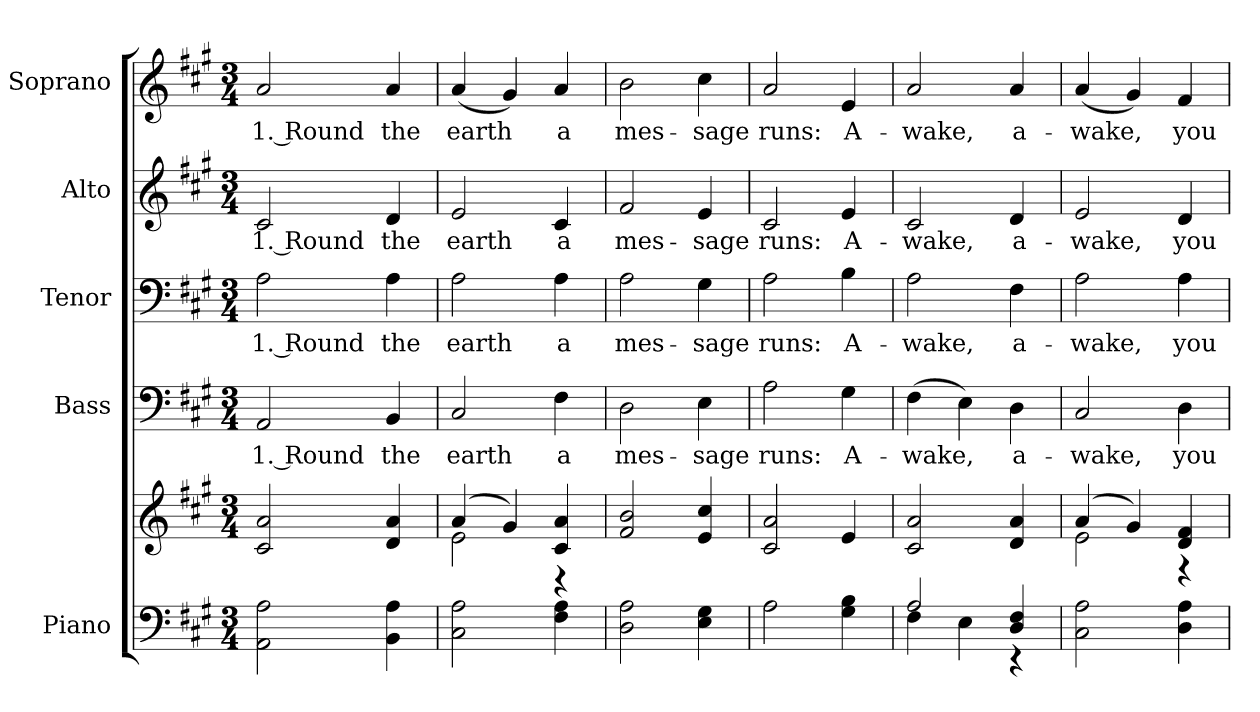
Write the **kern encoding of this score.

**kern	**kern	**kern	**text	**kern	**text	**kern	**text	**kern	**text
*part5	*part5	*part4	*part4	*part3	*part3	*part2	*part2	*part1	*part1
*staff6	*staff5	*staff4	*staff4	*staff3	*staff3	*staff2	*staff2	*staff1	*staff1
*I"Piano	*	*I"Bass	*	*I"Tenor	*	*I"Alto	*	*I"Soprano	*
*I'Pno.	*	*I'B.	*	*I'T.	*	*I'A.	*	*I'S.	*
!!LO:PB:g=z
*clefF4	*clefG2	*clefF4	*	*clefF4	*	*clefG2	*	*clefG2	*
*k[f#c#g#]	*k[f#c#g#]	*k[f#c#g#]	*	*k[f#c#g#]	*	*k[f#c#g#]	*	*k[f#c#g#]	*
*A:	*A:	*A:	*	*A:	*	*A:	*	*A:	*
*M3/4	*M3/4	*M3/4	*	*M3/4	*	*M3/4	*	*M3/4	*
*MM170	*MM170	*MM170	*	*MM170	*	*MM170	*	*MM170	*
=1	=1	=1	=1	=1	=1	=1	=1	=1	=1
!	!	!	!LO:LY:b:color=#000000	!	!	!	!	!	!
!	!	!	!	!	!LO:LY:b:color=#000000	!	!	!	!
!	!	!	!	!	!	!	!LO:LY:b:color=#000000	!	!
!	!	!	!	!	!	!	!	!	!LO:LY:b:color=#000000
2AAi\ 2Ai	2c#i/ 2ai	2AAi/	1. Round	2Ai\	1. Round	2c#i/	1. Round	2ai/	1. Round
!	!	!	!LO:LY:b:color=#000000	!	!	!	!	!	!
!	!	!	!	!	!LO:LY:b:color=#000000	!	!	!	!
!	!	!	!	!	!	!	!LO:LY:b:color=#000000	!	!
!	!	!	!	!	!	!	!	!	!LO:LY:b:color=#000000
4BBi\ 4Ai	4di/ 4ai	4BBi/	the	4Ai\	the	4di/	the	4ai/	the
=2	=2	=2	=2	=2	=2	=2	=2	=2	=2
*	*^	*	*	*	*	*	*	*	*
!	!	!	!	!LO:LY:b:color=#000000	!	!	!	!	!	!
!	!	!	!	!	!	!LO:LY:b:color=#000000	!	!	!	!
!	!	!	!	!	!	!	!	!LO:LY:b:color=#000000	!	!
!	!	!	!	!	!	!	!	!	!	!LO:LY:b:color=#000000
2C#i\ 2Ai	(4ai/	2ei\	2C#i/	earth	2Ai\	earth	2ei/	earth	(4ai/	earth
.	4g#i/)	.	.	.	.	.	.	.	4g#i/)	.
!	!	!	!	!LO:LY:b:color=#000000	!	!	!	!	!	!
!	!	!	!	!	!	!LO:LY:b:color=#000000	!	!	!	!
!	!	!	!	!	!	!	!	!LO:LY:b:color=#000000	!	!
!	!	!	!	!	!	!	!	!	!	!LO:LY:b:color=#000000
4F#i\ 4Ai	4c#i/ 4ai	4r	4F#i\	a	4Ai\	a	4c#i/	a	4ai/	a
*	*v	*v	*	*	*	*	*	*	*	*
=3	=3	=3	=3	=3	=3	=3	=3	=3	=3
*	*^	*	*	*	*	*	*	*	*
!	!	!	!	!LO:LY:b:color=#000000	!	!	!	!	!	!
*	*v	*v	*	*	*	*	*	*	*	*
*	*^	*	*	*	*	*	*	*	*
!	!	!	!	!	!	!LO:LY:b:color=#000000	!	!	!	!
*	*v	*v	*	*	*	*	*	*	*	*
*	*^	*	*	*	*	*	*	*	*
!	!	!	!	!	!	!	!	!LO:LY:b:color=#000000	!	!
*	*v	*v	*	*	*	*	*	*	*	*
*	*^	*	*	*	*	*	*	*	*
!	!	!	!	!	!	!	!	!	!	!LO:LY:b:color=#000000
*	*v	*v	*	*	*	*	*	*	*	*
2Di\ 2Ai	2f#i/ 2bi	2Di\	mes-	2Ai\	mes-	2f#i/	mes-	2bi\	mes-
!	!	!	!LO:LY:b:color=#000000	!	!	!	!	!	!
!	!	!	!	!	!LO:LY:b:color=#000000	!	!	!	!
!	!	!	!	!	!	!	!LO:LY:b:color=#000000	!	!
!	!	!	!	!	!	!	!	!	!LO:LY:b:color=#000000
4Ei\ 4G#i	4ei/ 4cc#i	4Ei\	-sage	4G#i\	-sage	4ei/	-sage	4cc#i\	-sage
!!LO:PB:g=z
=4	=4	=4	=4	=4	=4	=4	=4	=4	=4
!	!	!	!LO:LY:b:color=#000000	!	!	!	!	!	!
!	!	!	!	!	!LO:LY:b:color=#000000	!	!	!	!
!	!	!	!	!	!	!	!LO:LY:b:color=#000000	!	!
!	!	!	!	!	!	!	!	!	!LO:LY:b:color=#000000
2Ai\	2c#i/ 2ai	2Ai\	runs:	2Ai\	runs:	2c#i/	runs:	2ai/	runs:
!	!	!	!LO:LY:b:color=#000000	!	!	!	!	!	!
!	!	!	!	!	!LO:LY:b:color=#000000	!	!	!	!
!	!	!	!	!	!	!	!LO:LY:b:color=#000000	!	!
!	!	!	!	!	!	!	!	!	!LO:LY:b:color=#000000
4G#i\ 4Bi	4ei/	4G#i\	A-	4Bi\	A-	4ei/	A-	4ei/	A-
=5	=5	=5	=5	=5	=5	=5	=5	=5	=5
*^	*	*	*	*	*	*	*	*	*
!	!	!	!	!LO:LY:b:color=#000000	!	!	!	!	!	!
!	!	!	!	!	!	!LO:LY:b:color=#000000	!	!	!	!
!	!	!	!	!	!	!	!	!LO:LY:b:color=#000000	!	!
!	!	!	!	!	!	!	!	!	!	!LO:LY:b:color=#000000
2Ai/	4F#i\	2c#i/ 2ai	(4F#i\	-wake,	2Ai\	-wake,	2c#i/	-wake,	2ai/	-wake,
.	4Ei\	.	4Ei\)	.	.	.	.	.	.	.
!	!	!	!	!LO:LY:b:color=#000000	!	!	!	!	!	!
!	!	!	!	!	!	!LO:LY:b:color=#000000	!	!	!	!
!	!	!	!	!	!	!	!	!LO:LY:b:color=#000000	!	!
!	!	!	!	!	!	!	!	!	!	!LO:LY:b:color=#000000
4Di/ 4F#i	4r	4di/ 4ai	4Di\	a-	4F#i\	a-	4di/	a-	4ai/	a-
*v	*v	*	*	*	*	*	*	*	*	*
=6	=6	=6	=6	=6	=6	=6	=6	=6	=6
*	*^	*	*	*	*	*	*	*	*
*^	*	*	*	*	*	*	*	*	*	*
!	!	!	!	!	!LO:LY:b:color=#000000	!	!	!	!	!	!
*v	*v	*	*	*	*	*	*	*	*	*	*
*^	*	*	*	*	*	*	*	*	*	*
!	!	!	!	!	!	!	!LO:LY:b:color=#000000	!	!	!	!
*v	*v	*	*	*	*	*	*	*	*	*	*
*^	*	*	*	*	*	*	*	*	*	*
!	!	!	!	!	!	!	!	!	!LO:LY:b:color=#000000	!	!
*v	*v	*	*	*	*	*	*	*	*	*	*
*^	*	*	*	*	*	*	*	*	*	*
!	!	!	!	!	!	!	!	!	!	!	!LO:LY:b:color=#000000
*v	*v	*	*	*	*	*	*	*	*	*	*
2C#i\ 2Ai	(4ai/	2ei\	2C#i/	-wake,	2Ai\	-wake,	2ei/	-wake,	(4ai/	-wake,
.	4g#i/)	.	.	.	.	.	.	.	4g#i/)	.
!	!	!	!	!LO:LY:b:color=#000000	!	!	!	!	!	!
!	!	!	!	!	!	!LO:LY:b:color=#000000	!	!	!	!
!	!	!	!	!	!	!	!	!LO:LY:b:color=#000000	!	!
!	!	!	!	!	!	!	!	!	!	!LO:LY:b:color=#000000
4Di\ 4Ai	4di/ 4f#i	4r	4Di\	you	4Ai\	you	4di/	you	4f#i/	you
*	*v	*v	*	*	*	*	*	*	*	*
=	=	=	=	=	=	=	=	=	=
*-	*-	*-	*-	*-	*-	*-	*-	*-	*-
